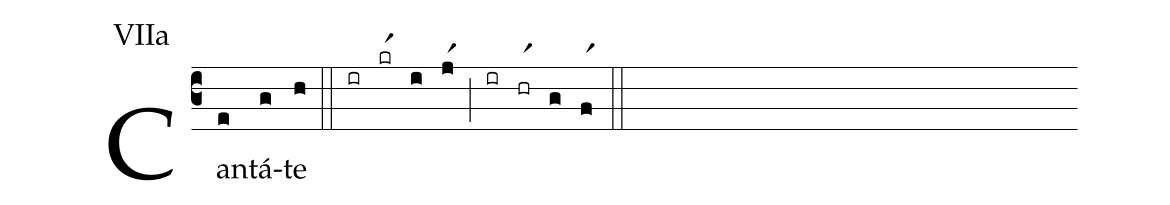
annotation: VIIa;
%%
(c3) Can(e)tá(g)te(h) (::) (ir)(krr1)(i)(jr1)(;)(ir)(hrr1)(g)(fr1)(::)
